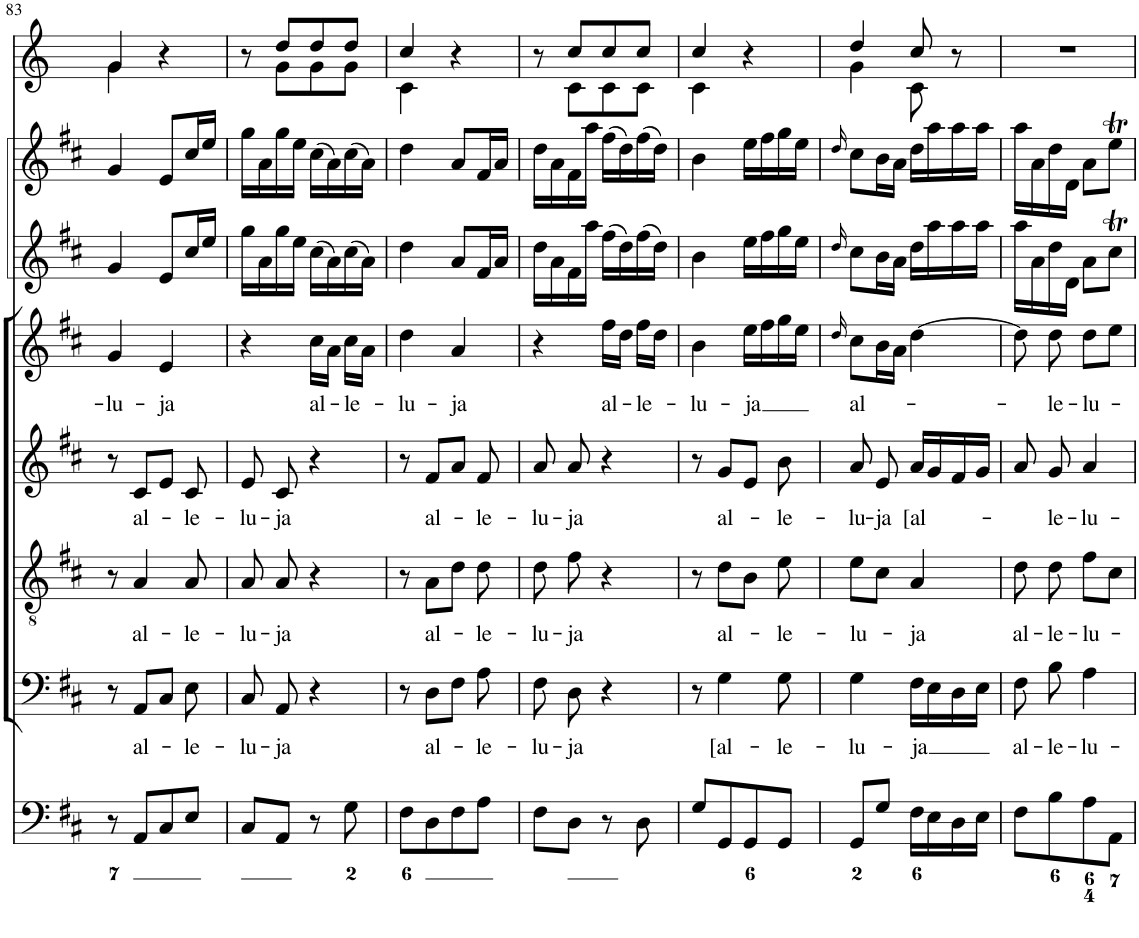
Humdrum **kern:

**kern	**kern	**text	**kern	**text	**kern	**text	**kern	**text	**kern	**kern	**kern
*part8	*part7	*part7	*part6	*part6	*part5	*part5	*part4	*part4	*part3	*part2	*part1
*staff8	*staff7	*staff7	*staff6	*staff6	*staff5	*staff5	*staff4	*staff4	*staff3	*staff2	*staff1
*I"Organ	*I"Voice	*	*I"Tenor	*	*I"Alto	*	*I"Voice	*	*I"Violin	*I"Violini	*I"Clarini in D
*	*	*	*	*	*	*	*	*	*I'Vln	*I'Vln	*
!!LO:PB:g=z
*clefF4	*clefF4	*	*clefGv2	*	*clefG2	*	*clefG2	*	*clefG2	*clefG2	*clefG2
*	*	*	*	*	*	*	*	*	*	*	*Trd-1c-2
*k[f#c#]	*k[f#c#]	*	*k[f#c#]	*	*k[f#c#]	*	*k[f#c#]	*	*k[f#c#]	*k[f#c#]	*k[]
*M2/4	*M2/4	*	*M2/4	*	*M2/4	*	*M2/4	*	*M2/4	*M2/4	*M2/4
=83	=83	=83	=83	=83	=83	=83	=83	=83	=83	=83	=83
!	!	!	!	!	!	!	!	!LO:LY:b	!	!	!
*	*	*	*	*	*	*	*	*	*	*	*^
8r	8r	.	8r	.	8r	.	4g/	-lu-	4g/	4g/	4g/	4g\
!	!	!LO:LY:b	!	!LO:LY:b	!	!LO:LY:b	!	!	!	!	!	!
8AA/L	8AA/L	al-	4A/	al-	8c#/L	al-	.	.	.	.	.	.
!	!	!	!	!	!	!	!	!LO:LY:b	!	!	!	!
8C#/	8C#/J	.	.	.	8e/J	.	4e/	-ja	8e/L	8e/L	4r	4ryy
!	!	!LO:LY:b	!	!LO:LY:b	!	!LO:LY:b	!	!	!	!	!	!
8E/J	8E\	-le-	8A/	-le-	8c#/	-le-	.	.	16cc#/L	16cc#/L	.	.
.	.	.	.	.	.	.	.	.	16ee/JJ	16ee/JJ	.	.
=84	=84	=84	=84	=84	=84	=84	=84	=84	=84	=84	=84	=84
!	!	!LO:LY:b	!	!LO:LY:b	!	!LO:LY:b	!	!	!	!	!	!
8C#/L	8C#/	-lu-	8A/	-lu-	8e/	-lu-	4r	.	16gg\LL	16gg\LL	8r	8ryy
.	.	.	.	.	.	.	.	.	16a\	16a\	.	.
!	!	!LO:LY:b	!	!LO:LY:b	!	!LO:LY:b	!	!	!	!	!	!
8AA/J	8AA/	-ja	8A/	-ja	8c#/	-ja	.	.	16gg\	16gg\	8dd/L	8g\L
.	.	.	.	.	.	.	.	.	16ee\JJ	16ee\JJ	.	.
!	!	!	!	!	!	!	!	!LO:LY:b	!	!	!	!
8r	4r	.	4r	.	4r	.	16cc#\LL	al-	(16cc#\LL	(16cc#\LL	8dd/	8g\
.	.	.	.	.	.	.	16a\JJ	.	16a\)	16a\)	.	.
!	!	!	!	!	!	!	!	!LO:LY:b	!	!	!	!
8G\	.	.	.	.	.	.	16cc#\LL	-le-	(16cc#\	(16cc#\	8dd/J	8g\J
.	.	.	.	.	.	.	16a\JJ	.	16a\JJ)	16a\JJ)	.	.
=85	=85	=85	=85	=85	=85	=85	=85	=85	=85	=85	=85	=85
!	!	!	!	!	!	!	!	!LO:LY:b	!	!	!	!
8F#\L	8r	.	8r	.	8r	.	4dd\	-lu-	4dd\	4dd\	4cc/	4c\
!	!	!LO:LY:b	!	!LO:LY:b	!	!LO:LY:b	!	!	!	!	!	!
8D\	8D\L	al-	8A\L	al-	8f#/L	al-	.	.	.	.	.	.
!	!	!	!	!	!	!	!	!LO:LY:b	!	!	!	!
8F#\	8F#\J	.	8d\J	.	8a/J	.	4a/	-ja	8a/L	8a/L	4r	4ryy
!	!	!LO:LY:b	!	!LO:LY:b	!	!LO:LY:b	!	!	!	!	!	!
8A\J	8A\	-le-	8d\	-le-	8f#/	-le-	.	.	16f#/L	16f#/L	.	.
.	.	.	.	.	.	.	.	.	16a/JJ	16a/JJ	.	.
=86	=86	=86	=86	=86	=86	=86	=86	=86	=86	=86	=86	=86
!	!	!LO:LY:b	!	!LO:LY:b	!	!LO:LY:b	!	!	!	!	!	!
8F#\L	8F#\	-lu-	8d\	-lu-	8a/	-lu-	4r	.	16dd\LL	16dd\LL	8r	8ryy
.	.	.	.	.	.	.	.	.	16a\	16a\	.	.
!	!	!LO:LY:b	!	!LO:LY:b	!	!LO:LY:b	!	!	!	!	!	!
8D\J	8D\	-ja	8f#\	-ja	8a/	-ja	.	.	16f#\	16f#\	8cc/L	8c\L
.	.	.	.	.	.	.	.	.	16aa\JJ	16aa\JJ	.	.
!	!	!	!	!	!	!	!	!LO:LY:b	!	!	!	!
8r	4r	.	4r	.	4r	.	16ff#\LL	al-	(16ff#\LL	(16ff#\LL	8cc/	8c\
.	.	.	.	.	.	.	16dd\JJ	.	16dd\)	16dd\)	.	.
!	!	!	!	!	!	!	!	!LO:LY:b	!	!	!	!
8D\	.	.	.	.	.	.	16ff#\LL	-le-	(16ff#\	(16ff#\	8cc/J	8c\J
.	.	.	.	.	.	.	16dd\JJ	.	16dd\JJ)	16dd\JJ)	.	.
=87	=87	=87	=87	=87	=87	=87	=87	=87	=87	=87	=87	=87
!	!	!	!	!	!	!	!	!LO:LY:b	!	!	!	!
8G/L	8r	.	8r	.	8r	.	4b\	-lu-	4b\	4b\	4cc/	4c\
!	!	!LO:LY:b	!	!LO:LY:b	!	!LO:LY:b	!	!	!	!	!	!
8GG/	4G\	[al-	8d\L	al-	8g/L	al-	.	.	.	.	.	.
!	!	!	!	!	!	!	!	!LO:LY:b	!	!	!	!
8GG/	.	.	8B\J	.	8e/J	.	16ee\LL	-ja	16ee\LL	16ee\LL	4r	4ryy
.	.	.	.	.	.	.	16ff#\	.	16ff#\	16ff#\	.	.
!	!	!LO:LY:b	!	!LO:LY:b	!	!LO:LY:b	!	!	!	!	!	!
8GG/J	8G\	-le-	8e\	-le-	8b\	-le-	16gg\	.	16gg\	16gg\	.	.
.	.	.	.	.	.	.	16ee\JJ	.	16ee\JJ	16ee\JJ	.	.
=88	=88	=88	=88	=88	=88	=88	=88	=88	=88	=88	=88	=88
.	.	.	.	.	.	.	16qdd/	.	16qdd/	16qdd/	.	.
!	!	!LO:LY:b	!	!LO:LY:b	!	!LO:LY:b	!	!LO:LY:b	!	!	!	!
8GG/L	4G\	-lu-	8e\L	-lu-	8a/	-lu-	8cc#\L	al-	8cc#\L	8cc#\L	4dd/	4g\
!	!	!	!	!	!	!LO:LY:b	!	!	!	!	!	!
8G/J	.	.	8c#\J	.	8e/	-ja	16b\L	.	16b\L	16b\L	.	.
.	.	.	.	.	.	.	16a\JJ	.	16a\JJ	16a\JJ	.	.
!	!	!LO:LY:b	!	!LO:LY:b	!	!LO:LY:b	!	!	!	!	!	!
16F#\LL	16F#\LL	-ja	4A/	-ja	16a/LL	[al-	[4dd\	.	16dd\LL	16dd\LL	8cc/	8c\
16E\	16E\	.	.	.	16g/	.	.	.	16aa\	16aa\	.	.
16D\	16D\	.	.	.	16f#/	.	.	.	16aa\	16aa\	8r	8ryy
16E\JJ	16E\JJ	.	.	.	16g/JJ	.	.	.	16aa\JJ	16aa\JJ	.	.
*	*	*	*	*	*	*	*	*	*	*	*v	*v
=89	=89	=89	=89	=89	=89	=89	=89	=89	=89	=89	=89
!	!	!LO:LY:b	!	!LO:LY:b	!	!	!	!	!	!	!
8F#\L	8F#\	al-	8d\	al-	8a/	.	8dd\]	.	16aa\LL	16aa\LL	2r
.	.	.	.	.	.	.	.	.	16a\	16a\	.
!	!	!LO:LY:b	!	!LO:LY:b	!	!LO:LY:b	!	!LO:LY:b	!	!	!
8B\	8B\	-le-	8d\	-le-	8g/	le-	8dd\	-le-	16dd\	16dd\	.
.	.	.	.	.	.	.	.	.	16d\JJ	16d\JJ	.
!	!	!LO:LY:b	!	!LO:LY:b	!	!LO:LY:b	!	!LO:LY:b	!	!	!
8A\	4A\	-lu-	8f#\L	-lu-	4a/	-lu-	8dd\L	-lu-	8a\L	8a\L	.
8AA\J	.	.	8c#\J	.	.	.	8ee\J	.	8cc#t\J	8eeT\J	.
=	=	=	=	=	=	=	=	=	=	=	=
*-	*-	*-	*-	*-	*-	*-	*-	*-	*-	*-	*-
